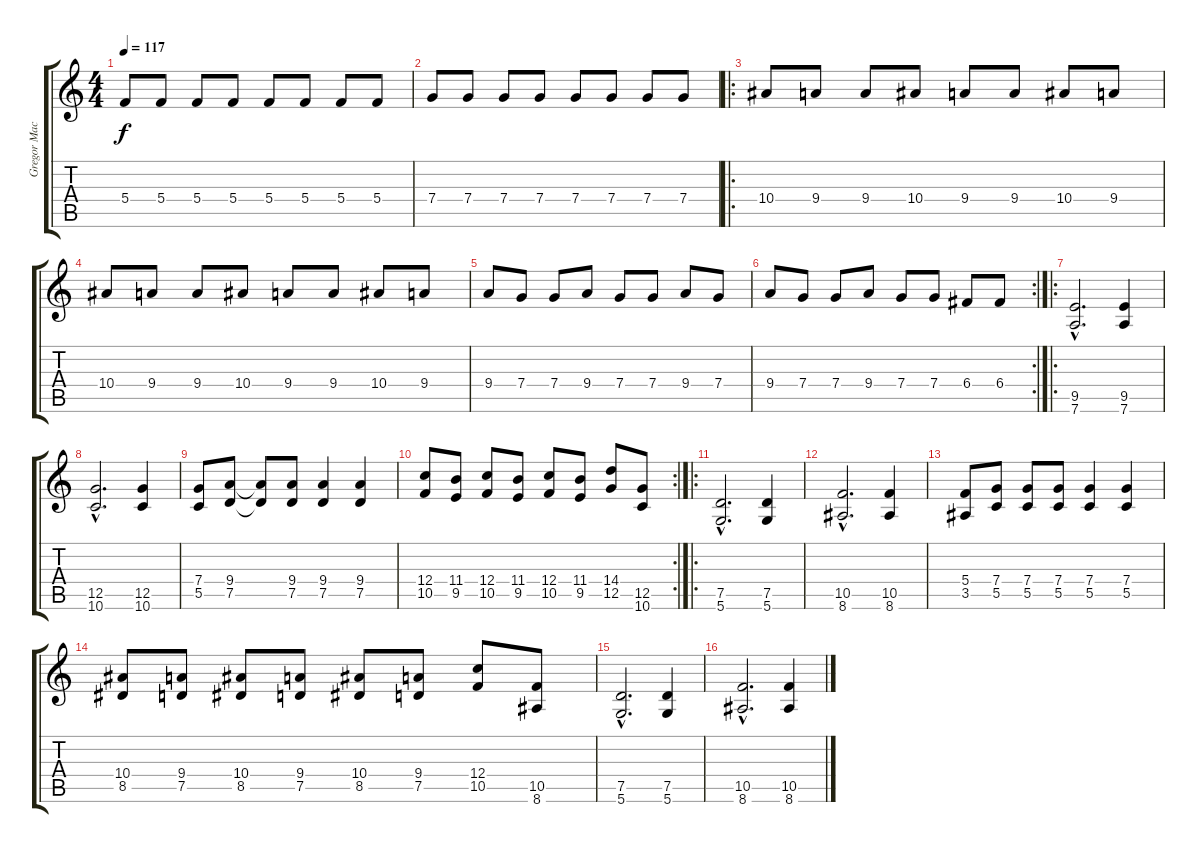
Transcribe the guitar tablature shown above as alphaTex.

\track ("Gregor Mackintosh" "Gregor Mac") {instrument distortionguitar}
\staff {score tabs}
\tuning (D4 A3 F3 C3 G2 D2) {hide}
\ts (4 4)
\tempo 117
\clef g2
\ks c
5.4.8{dy f} 5.4.8 5.4.8 5.4.8 5.4.8 5.4.8 5.4.8 5.4.8 |
7.4.8 7.4.8 7.4.8 7.4.8 7.4.8 7.4.8 7.4.8 7.4.8 |
\ro
10.4.8 9.4.8 9.4.8 10.4.8 9.4.8 9.4.8 10.4.8 9.4.8 |
10.4.8 9.4.8 9.4.8 10.4.8 9.4.8 9.4.8 10.4.8 9.4.8 |
9.4.8 7.4.8 7.4.8 9.4.8 7.4.8 7.4.8 9.4.8 7.4.8 |
\rc 2
9.4.8 7.4.8 7.4.8 9.4.8 7.4.8 7.4.8 6.4.8 6.4.8 |
\ro
(9.5{hac} 7.6{hac}).2{d} (9.5 7.6).4 |
(12.5{hac} 10.6{hac}).2{d} (12.5 10.6).4 |
(7.4 5.5).8 (9.4 7.5).8 (9.4{t} 7.5{t}).8 (9.4 7.5).8 (9.4 7.5).4 (9.4 7.5).4 |
\rc 2
(12.4 10.5).8 (11.4 9.5).8 (12.4 10.5).8 (11.4 9.5).8 (12.4 10.5).8 (11.4 9.5).8 (14.4 12.5).8 (12.5 10.6).8 |
\ro
(7.5{hac} 5.6{hac}).2{d} (7.5 5.6).4 |
(10.5{hac} 8.6{hac}).2{d} (10.5 8.6).4 |
(5.4 3.5).8 (7.4 5.5).8 (7.4 5.5).8 (7.4 5.5).8 (7.4 5.5).4 (7.4 5.5).4 |
(10.4 8.5).8 (9.4 7.5).8 (10.4 8.5).8 (9.4 7.5).8 (10.4 8.5).8 (9.4 7.5).8 (12.4 10.5).8 (10.5 8.6).8 |
(7.5{hac} 5.6{hac}).2{d} (7.5 5.6).4 |
(10.5{hac} 8.6{hac}).2{d} (10.5 8.6).4
